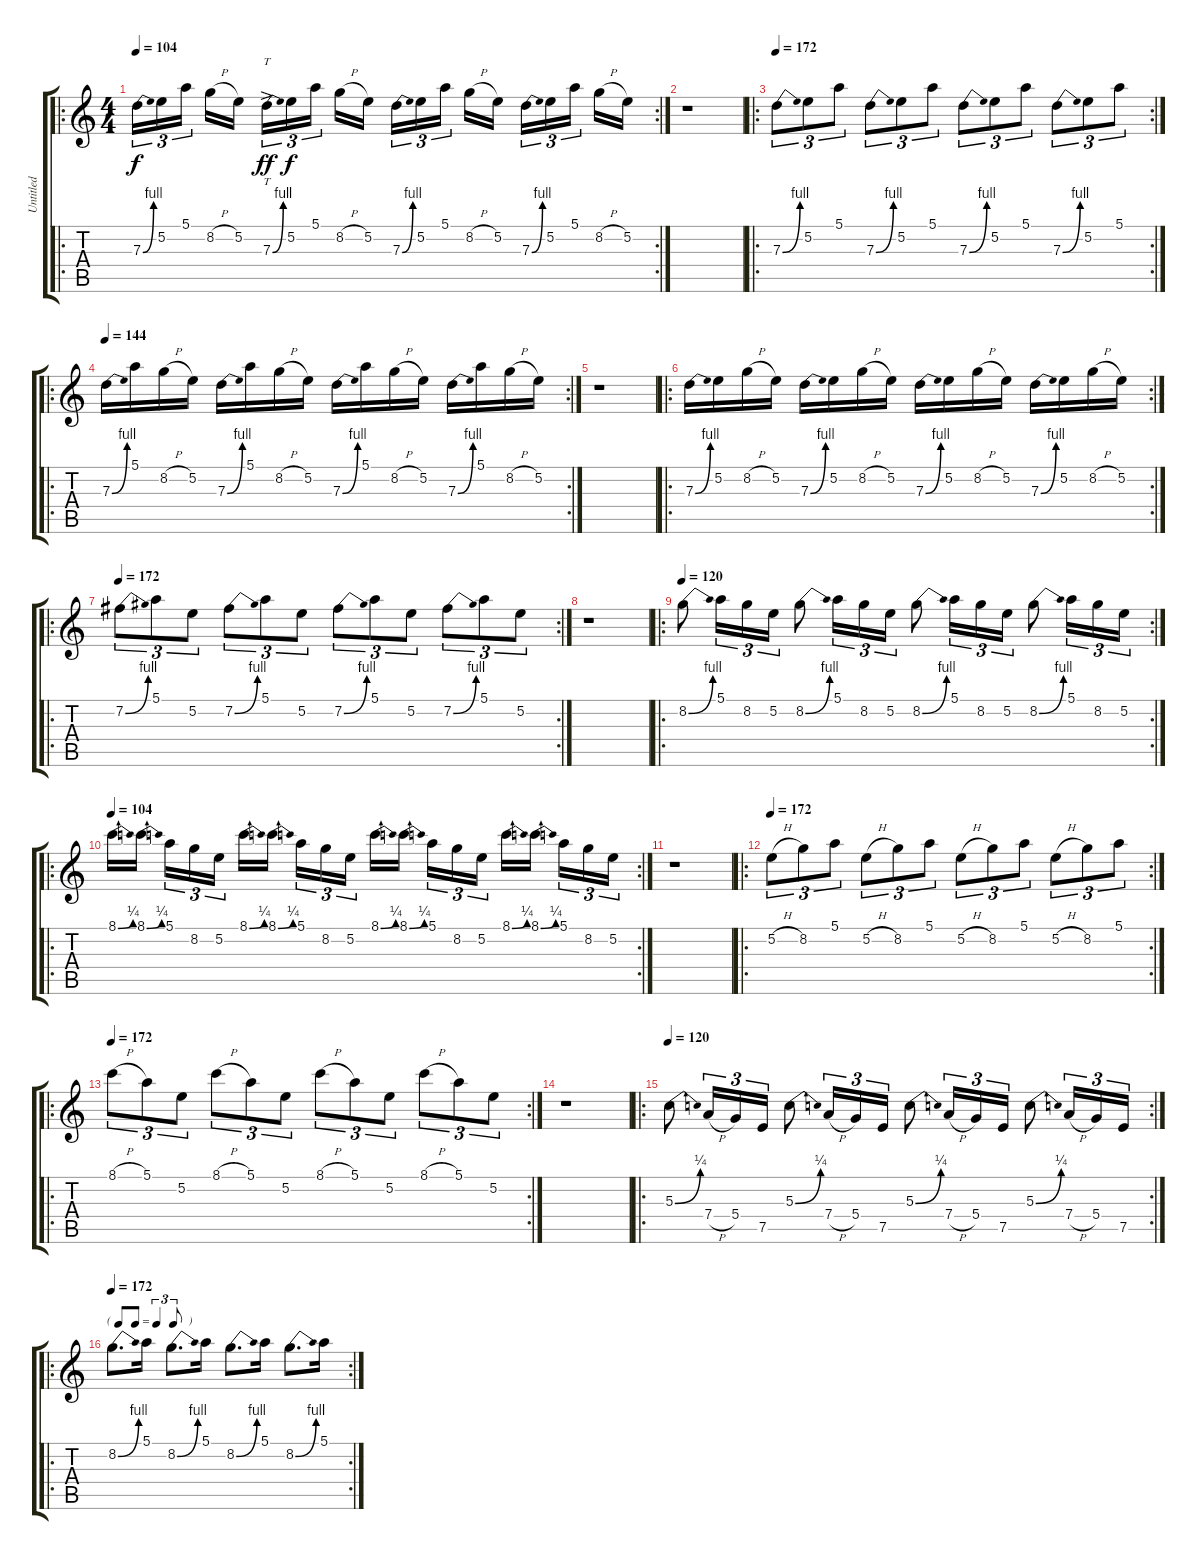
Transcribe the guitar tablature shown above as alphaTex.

\track ("Untitled" "Untitled") {instrument overdrivenguitar}
\staff {score tabs}
\tuning (E4 B3 G3 D3 A2 E2) {hide}
\ro
\rc 2
\ts (4 4)
\tempo 104
\clef g2
\ks c
7.3{be (bend 0 0 60 4)}.16{tu (3 2) dy f instrument overdrivenguitar} 5.2.16{tu (3 2)} 5.1.16{tu (3 2) beam splitsecondary} 8.2{h}.16 5.2.16 7.3{be (bend 0 0 60 4) ac}.16{tt tu (3 2) dy ff} 5.2.16{tu (3 2) dy f} 5.1.16{tu (3 2) beam splitsecondary} 8.2{h}.16 5.2.16 7.3{be (bend 0 0 60 4)}.16{tu (3 2)} 5.2.16{tu (3 2)} 5.1.16{tu (3 2) beam splitsecondary} 8.2{h}.16 5.2.16 7.3{be (bend 0 0 60 4)}.16{tu (3 2)} 5.2.16{tu (3 2)} 5.1.16{tu (3 2) beam splitsecondary} 8.2{h}.16 5.2.16 |
r.1 |
\ro
\rc 2
\tempo 172
7.3{be (bend 0 0 60 4)}.8{tu (3 2)} 5.2.8{tu (3 2)} 5.1.8{tu (3 2)} 7.3{be (bend 0 0 60 4)}.8{tu (3 2)} 5.2.8{tu (3 2)} 5.1.8{tu (3 2)} 7.3{be (bend 0 0 60 4)}.8{tu (3 2)} 5.2.8{tu (3 2)} 5.1.8{tu (3 2)} 7.3{be (bend 0 0 60 4)}.8{tu (3 2)} 5.2.8{tu (3 2)} 5.1.8{tu (3 2)} |
\ro
\rc 2
\tempo 144
7.3{be (bend 0 0 60 4)}.16 5.1.16 8.2{h}.16 5.2.16 7.3{be (bend 0 0 60 4)}.16 5.1.16 8.2{h}.16 5.2.16 7.3{be (bend 0 0 60 4)}.16 5.1.16 8.2{h}.16 5.2.16 7.3{be (bend 0 0 60 4)}.16 5.1.16 8.2{h}.16 5.2.16 |
r.1 |
\ro
\rc 2
7.3{be (bend 0 0 60 4)}.16 5.2.16 8.2{h}.16 5.2.16 7.3{be (bend 0 0 60 4)}.16 5.2.16 8.2{h}.16 5.2.16 7.3{be (bend 0 0 60 4)}.16 5.2.16 8.2{h}.16 5.2.16 7.3{be (bend 0 0 60 4)}.16 5.2.16 8.2{h}.16 5.2.16 |
\ro
\rc 2
\tempo 172
7.2{be (bend 0 0 60 4)}.8{tu (3 2)} 5.1.8{tu (3 2)} 5.2.8{tu (3 2)} 7.2{be (bend 0 0 60 4)}.8{tu (3 2)} 5.1.8{tu (3 2)} 5.2.8{tu (3 2)} 7.2{be (bend 0 0 60 4)}.8{tu (3 2)} 5.1.8{tu (3 2)} 5.2.8{tu (3 2)} 7.2{be (bend 0 0 60 4)}.8{tu (3 2)} 5.1.8{tu (3 2)} 5.2.8{tu (3 2)} |
r.1 |
\ro
\rc 2
\tempo 120
8.2{be (bend 0 0 60 4)}.8 5.1.16{tu (3 2)} 8.2.16{tu (3 2)} 5.2.16{tu (3 2)} 8.2{be (bend 0 0 60 4)}.8 5.1.16{tu (3 2)} 8.2.16{tu (3 2)} 5.2.16{tu (3 2)} 8.2{be (bend 0 0 60 4)}.8 5.1.16{tu (3 2)} 8.2.16{tu (3 2)} 5.2.16{tu (3 2)} 8.2{be (bend 0 0 60 4)}.8 5.1.16{tu (3 2)} 8.2.16{tu (3 2)} 5.2.16{tu (3 2)} |
\ro
\rc 2
\tempo 104
8.1{be (bend 0 0 60 1)}.16 8.1{be (bend 0 0 60 1)}.16{beam splitsecondary} 5.1.16{tu (3 2)} 8.2.16{tu (3 2)} 5.2.16{tu (3 2)} 8.1{be (bend 0 0 60 1)}.16 8.1{be (bend 0 0 60 1)}.16{beam splitsecondary} 5.1.16{tu (3 2)} 8.2.16{tu (3 2)} 5.2.16{tu (3 2)} 8.1{be (bend 0 0 60 1)}.16 8.1{be (bend 0 0 60 1)}.16{beam splitsecondary} 5.1.16{tu (3 2)} 8.2.16{tu (3 2)} 5.2.16{tu (3 2)} 8.1{be (bend 0 0 60 1)}.16 8.1{be (bend 0 0 60 1)}.16{beam splitsecondary} 5.1.16{tu (3 2)} 8.2.16{tu (3 2)} 5.2.16{tu (3 2)} |
r.1 |
\ro
\rc 2
\tempo 172
5.2{h}.8{tu (3 2)} 8.2.8{tu (3 2)} 5.1.8{tu (3 2)} 5.2{h}.8{tu (3 2)} 8.2.8{tu (3 2)} 5.1.8{tu (3 2)} 5.2{h}.8{tu (3 2)} 8.2.8{tu (3 2)} 5.1.8{tu (3 2)} 5.2{h}.8{tu (3 2)} 8.2.8{tu (3 2)} 5.1.8{tu (3 2)} |
\ro
\rc 2
\tempo 172
8.1{h}.8{tu (3 2)} 5.1.8{tu (3 2)} 5.2.8{tu (3 2)} 8.1{h}.8{tu (3 2)} 5.1.8{tu (3 2)} 5.2.8{tu (3 2)} 8.1{h}.8{tu (3 2)} 5.1.8{tu (3 2)} 5.2.8{tu (3 2)} 8.1{h}.8{tu (3 2)} 5.1.8{tu (3 2)} 5.2.8{tu (3 2)} |
r.1 |
\ro
\rc 2
\tempo 120
5.3{be (bend 0 0 60 1)}.8 7.4{h}.16{tu (3 2)} 5.4.16{tu (3 2)} 7.5.16{tu (3 2)} 5.3{be (bend 0 0 60 1)}.8 7.4{h}.16{tu (3 2)} 5.4.16{tu (3 2)} 7.5.16{tu (3 2)} 5.3{be (bend 0 0 60 1)}.8 7.4{h}.16{tu (3 2)} 5.4.16{tu (3 2)} 7.5.16{tu (3 2)} 5.3{be (bend 0 0 60 1)}.8 7.4{h}.16{tu (3 2)} 5.4.16{tu (3 2)} 7.5.16{tu (3 2)} |
\ro
\rc 2
\tf triplet8th
\tempo 172
8.2{be (bend 0 0 60 4)}.8{d} 5.1.16 8.2{be (bend 0 0 60 4)}.8{d} 5.1.16 8.2{be (bend 0 0 60 4)}.8{d} 5.1.16 8.2{be (bend 0 0 60 4)}.8{d} 5.1.16
